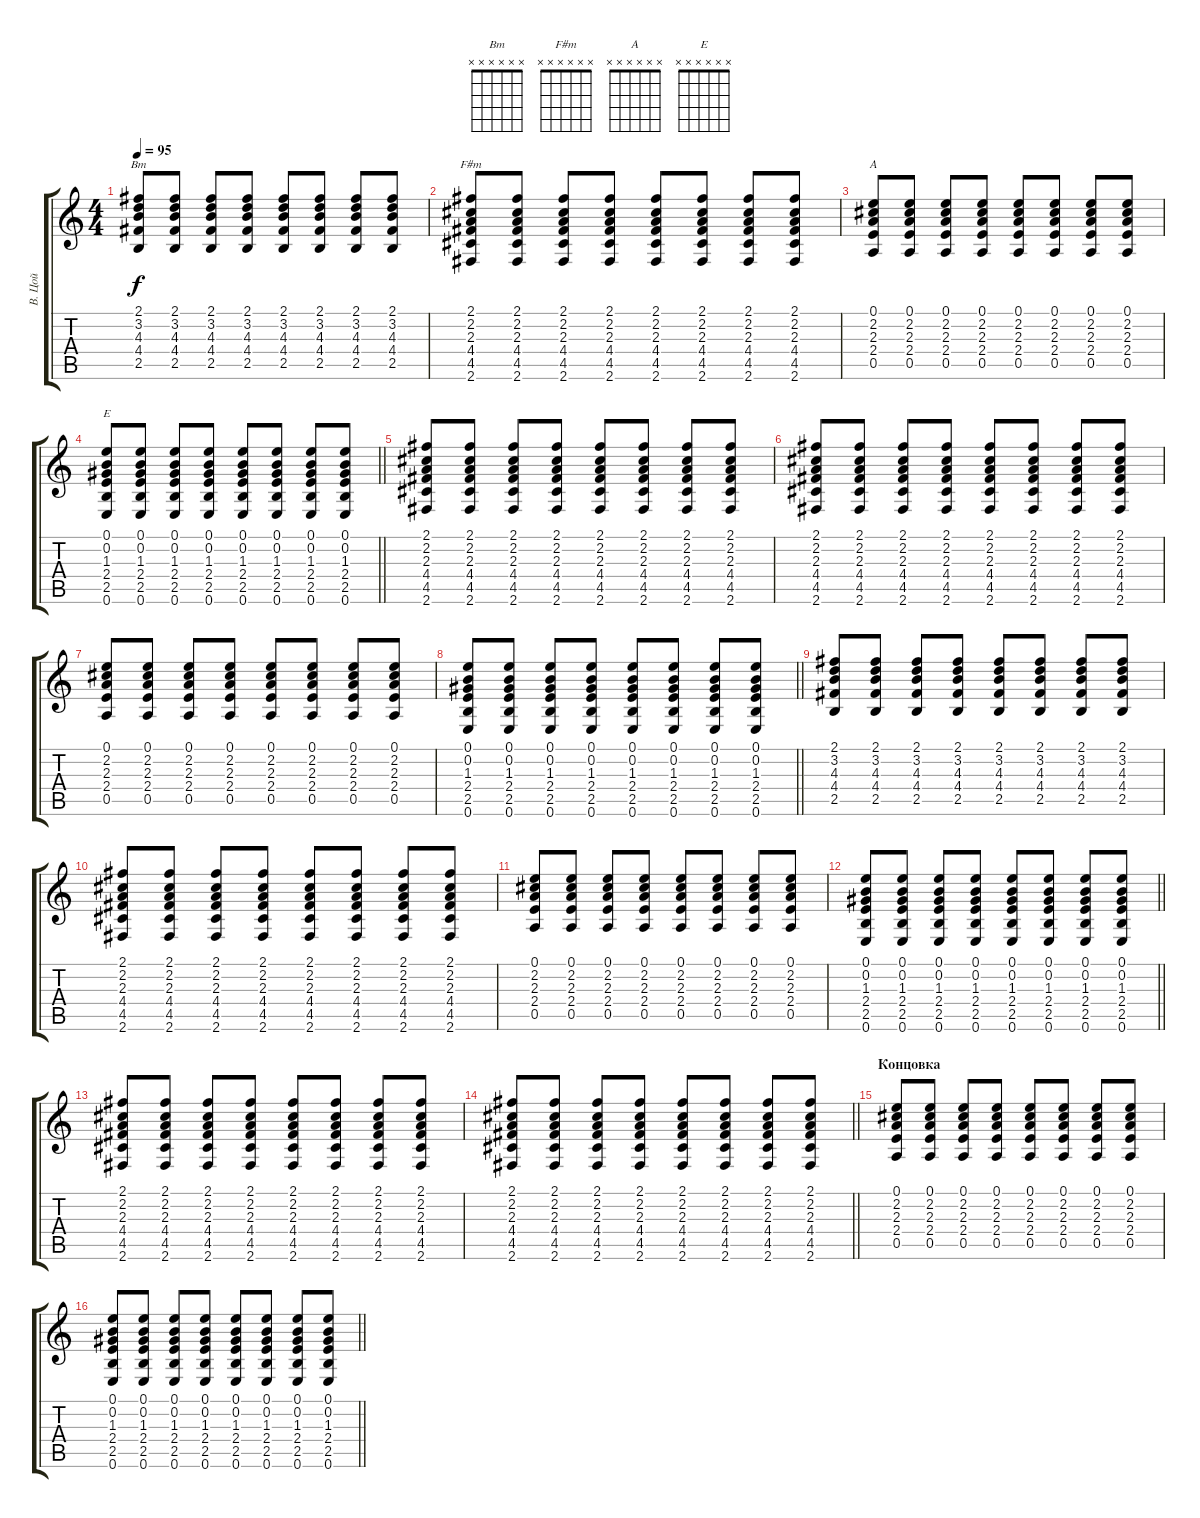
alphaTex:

\track ("В. Цой" "В. Цой") {instrument acousticguitarsteel}
\staff {score tabs}
\tuning (E4 B3 G3 D3 A2 E2) {hide}
\chord ("Bm" x x x x x x)
\chord ("F#m" x x x x x x)
\chord ("A" x x x x x x)
\chord ("E" x x x x x x)
\ts (4 4)
\tempo 95
\clef g2
\ks c
(2.1 3.2 4.3 4.4 2.5).8{ch "Bm" dy f} (2.1 3.2 4.3 4.4 2.5).8 (2.1 3.2 4.3 4.4 2.5).8 (2.1 3.2 4.3 4.4 2.5).8 (2.1 3.2 4.3 4.4 2.5).8 (2.1 3.2 4.3 4.4 2.5).8 (2.1 3.2 4.3 4.4 2.5).8 (2.1 3.2 4.3 4.4 2.5).8 |
(2.1 2.2 2.3 4.4 4.5 2.6).8{ch "F#m"} (2.1 2.2 2.3 4.4 4.5 2.6).8 (2.1 2.2 2.3 4.4 4.5 2.6).8 (2.1 2.2 2.3 4.4 4.5 2.6).8 (2.1 2.2 2.3 4.4 4.5 2.6).8 (2.1 2.2 2.3 4.4 4.5 2.6).8 (2.1 2.2 2.3 4.4 4.5 2.6).8 (2.1 2.2 2.3 4.4 4.5 2.6).8 |
(0.1 2.2 2.3 2.4 0.5).8{ch "A"} (0.1 2.2 2.3 2.4 0.5).8 (0.1 2.2 2.3 2.4 0.5).8 (0.1 2.2 2.3 2.4 0.5).8 (0.1 2.2 2.3 2.4 0.5).8 (0.1 2.2 2.3 2.4 0.5).8 (0.1 2.2 2.3 2.4 0.5).8 (0.1 2.2 2.3 2.4 0.5).8 |
\barLineRight lightlight
(0.1 0.2 1.3 2.4 2.5 0.6).8{ch "E"} (0.1 0.2 1.3 2.4 2.5 0.6).8 (0.1 0.2 1.3 2.4 2.5 0.6).8 (0.1 0.2 1.3 2.4 2.5 0.6).8 (0.1 0.2 1.3 2.4 2.5 0.6).8 (0.1 0.2 1.3 2.4 2.5 0.6).8 (0.1 0.2 1.3 2.4 2.5 0.6).8 (0.1 0.2 1.3 2.4 2.5 0.6).8 |
(2.1 2.2 2.3 4.4 4.5 2.6).8 (2.1 2.2 2.3 4.4 4.5 2.6).8 (2.1 2.2 2.3 4.4 4.5 2.6).8 (2.1 2.2 2.3 4.4 4.5 2.6).8 (2.1 2.2 2.3 4.4 4.5 2.6).8 (2.1 2.2 2.3 4.4 4.5 2.6).8 (2.1 2.2 2.3 4.4 4.5 2.6).8 (2.1 2.2 2.3 4.4 4.5 2.6).8 |
(2.1 2.2 2.3 4.4 4.5 2.6).8 (2.1 2.2 2.3 4.4 4.5 2.6).8 (2.1 2.2 2.3 4.4 4.5 2.6).8 (2.1 2.2 2.3 4.4 4.5 2.6).8 (2.1 2.2 2.3 4.4 4.5 2.6).8 (2.1 2.2 2.3 4.4 4.5 2.6).8 (2.1 2.2 2.3 4.4 4.5 2.6).8 (2.1 2.2 2.3 4.4 4.5 2.6).8 |
(0.1 2.2 2.3 2.4 0.5).8 (0.1 2.2 2.3 2.4 0.5).8 (0.1 2.2 2.3 2.4 0.5).8 (0.1 2.2 2.3 2.4 0.5).8 (0.1 2.2 2.3 2.4 0.5).8 (0.1 2.2 2.3 2.4 0.5).8 (0.1 2.2 2.3 2.4 0.5).8 (0.1 2.2 2.3 2.4 0.5).8 |
\barLineRight lightlight
(0.1 0.2 1.3 2.4 2.5 0.6).8 (0.1 0.2 1.3 2.4 2.5 0.6).8 (0.1 0.2 1.3 2.4 2.5 0.6).8 (0.1 0.2 1.3 2.4 2.5 0.6).8 (0.1 0.2 1.3 2.4 2.5 0.6).8 (0.1 0.2 1.3 2.4 2.5 0.6).8 (0.1 0.2 1.3 2.4 2.5 0.6).8 (0.1 0.2 1.3 2.4 2.5 0.6).8 |
(2.1 3.2 4.3 4.4 2.5).8 (2.1 3.2 4.3 4.4 2.5).8 (2.1 3.2 4.3 4.4 2.5).8 (2.1 3.2 4.3 4.4 2.5).8 (2.1 3.2 4.3 4.4 2.5).8 (2.1 3.2 4.3 4.4 2.5).8 (2.1 3.2 4.3 4.4 2.5).8 (2.1 3.2 4.3 4.4 2.5).8 |
(2.1 2.2 2.3 4.4 4.5 2.6).8 (2.1 2.2 2.3 4.4 4.5 2.6).8 (2.1 2.2 2.3 4.4 4.5 2.6).8 (2.1 2.2 2.3 4.4 4.5 2.6).8 (2.1 2.2 2.3 4.4 4.5 2.6).8 (2.1 2.2 2.3 4.4 4.5 2.6).8 (2.1 2.2 2.3 4.4 4.5 2.6).8 (2.1 2.2 2.3 4.4 4.5 2.6).8 |
(0.1 2.2 2.3 2.4 0.5).8 (0.1 2.2 2.3 2.4 0.5).8 (0.1 2.2 2.3 2.4 0.5).8 (0.1 2.2 2.3 2.4 0.5).8 (0.1 2.2 2.3 2.4 0.5).8 (0.1 2.2 2.3 2.4 0.5).8 (0.1 2.2 2.3 2.4 0.5).8 (0.1 2.2 2.3 2.4 0.5).8 |
\barLineRight lightlight
(0.1 0.2 1.3 2.4 2.5 0.6).8 (0.1 0.2 1.3 2.4 2.5 0.6).8 (0.1 0.2 1.3 2.4 2.5 0.6).8 (0.1 0.2 1.3 2.4 2.5 0.6).8 (0.1 0.2 1.3 2.4 2.5 0.6).8 (0.1 0.2 1.3 2.4 2.5 0.6).8 (0.1 0.2 1.3 2.4 2.5 0.6).8 (0.1 0.2 1.3 2.4 2.5 0.6).8 |
(2.1 2.2 2.3 4.4 4.5 2.6).8 (2.1 2.2 2.3 4.4 4.5 2.6).8 (2.1 2.2 2.3 4.4 4.5 2.6).8 (2.1 2.2 2.3 4.4 4.5 2.6).8 (2.1 2.2 2.3 4.4 4.5 2.6).8 (2.1 2.2 2.3 4.4 4.5 2.6).8 (2.1 2.2 2.3 4.4 4.5 2.6).8 (2.1 2.2 2.3 4.4 4.5 2.6).8 |
\barLineRight lightlight
(2.1 2.2 2.3 4.4 4.5 2.6).8 (2.1 2.2 2.3 4.4 4.5 2.6).8 (2.1 2.2 2.3 4.4 4.5 2.6).8 (2.1 2.2 2.3 4.4 4.5 2.6).8 (2.1 2.2 2.3 4.4 4.5 2.6).8 (2.1 2.2 2.3 4.4 4.5 2.6).8 (2.1 2.2 2.3 4.4 4.5 2.6).8 (2.1 2.2 2.3 4.4 4.5 2.6).8 |
\section ("" "Концовка")
(0.1 2.2 2.3 2.4 0.5).8 (0.1 2.2 2.3 2.4 0.5).8 (0.1 2.2 2.3 2.4 0.5).8 (0.1 2.2 2.3 2.4 0.5).8 (0.1 2.2 2.3 2.4 0.5).8 (0.1 2.2 2.3 2.4 0.5).8 (0.1 2.2 2.3 2.4 0.5).8 (0.1 2.2 2.3 2.4 0.5).8 |
\barLineRight lightlight
(0.1 0.2 1.3 2.4 2.5 0.6).8 (0.1 0.2 1.3 2.4 2.5 0.6).8 (0.1 0.2 1.3 2.4 2.5 0.6).8 (0.1 0.2 1.3 2.4 2.5 0.6).8 (0.1 0.2 1.3 2.4 2.5 0.6).8 (0.1 0.2 1.3 2.4 2.5 0.6).8 (0.1 0.2 1.3 2.4 2.5 0.6).8 (0.1 0.2 1.3 2.4 2.5 0.6).8
